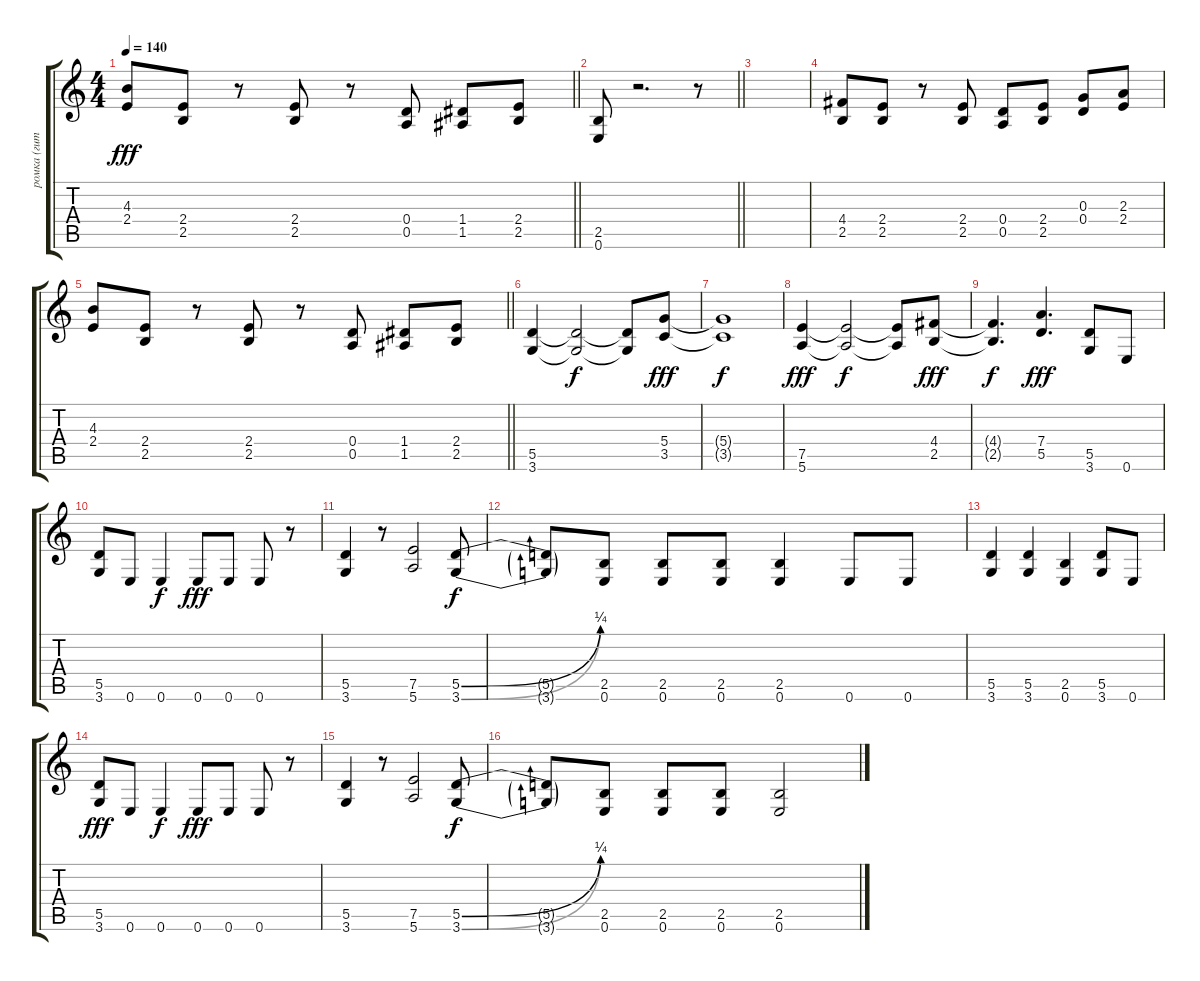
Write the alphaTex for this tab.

\track ("ромка (гитара)" "ромка (гит") {instrument distortionguitar}
\staff {score tabs}
\tuning (E4 B3 G3 D3 A2 E2) {hide}
\ts (4 4)
\tempo 140
\clef g2
\barLineRight lightlight
\ks c
(4.3 2.4).8{dy fff} (2.4 2.5).8 r.8 (2.4 2.5).8 r.8 (0.4 0.5).8 (1.4 1.5).8 (2.4 2.5).8 |
\barLineRight lightlight
(2.5 0.6).8 r.2{d} r.8 |
|
(4.4 2.5).8{volume 14} (2.4 2.5).8 r.8 (2.4 2.5).8 (0.4 0.5).8 (2.4 2.5).8 (0.3 0.4).8 (2.3 2.4).8 |
\barLineRight lightlight
(4.3 2.4).8 (2.4 2.5).8 r.8 (2.4 2.5).8 r.8 (0.4 0.5).8 (1.4 1.5).8 (2.4 2.5).8 |
(5.5 3.6).4 (5.5{t} 3.6{t}).2{dy f} (5.5{t} 3.6{t}).8 (5.4 3.5).8{dy fff} |
(5.4{t} 3.5{t}).1{dy f} |
(7.5 5.6).4{dy fff} (7.5{t} 5.6{t}).2{dy f} (7.5{t} 5.6{t}).8 (4.4 2.5).8{dy fff} |
(4.4{t} 2.5{t}).4{d dy f} (7.4 5.5).4{d dy fff} (5.5 3.6).8 0.6.8 |
(5.5 3.6).8 0.6.8 0.6.4{dy f} 0.6.8{dy fff} 0.6.8 0.6.8 r.8 |
(5.5 3.6).4 r.8 (7.5 5.6).2 (5.5{be (bend 0 0 60 1)} 3.6{be (bend 0 0 60 1)}).8{dy f} |
(5.5{t} 3.6{t}).8 (2.5 0.6).8 (2.5 0.6).8 (2.5 0.6).8 (2.5 0.6).4 0.6.8 0.6.8 |
(5.5 3.6).4 (5.5 3.6).4 (2.5 0.6).4 (5.5 3.6).8 0.6.8 |
(5.5 3.6).8{dy fff} 0.6.8 0.6.4{dy f} 0.6.8{dy fff} 0.6.8 0.6.8 r.8 |
(5.5 3.6).4 r.8 (7.5 5.6).2 (5.5{be (bend 0 0 60 1)} 3.6{be (bend 0 0 60 1)}).8{dy f} |
(5.5{t} 3.6{t}).8 (2.5 0.6).8 (2.5 0.6).8 (2.5 0.6).8 (2.5 0.6).2
